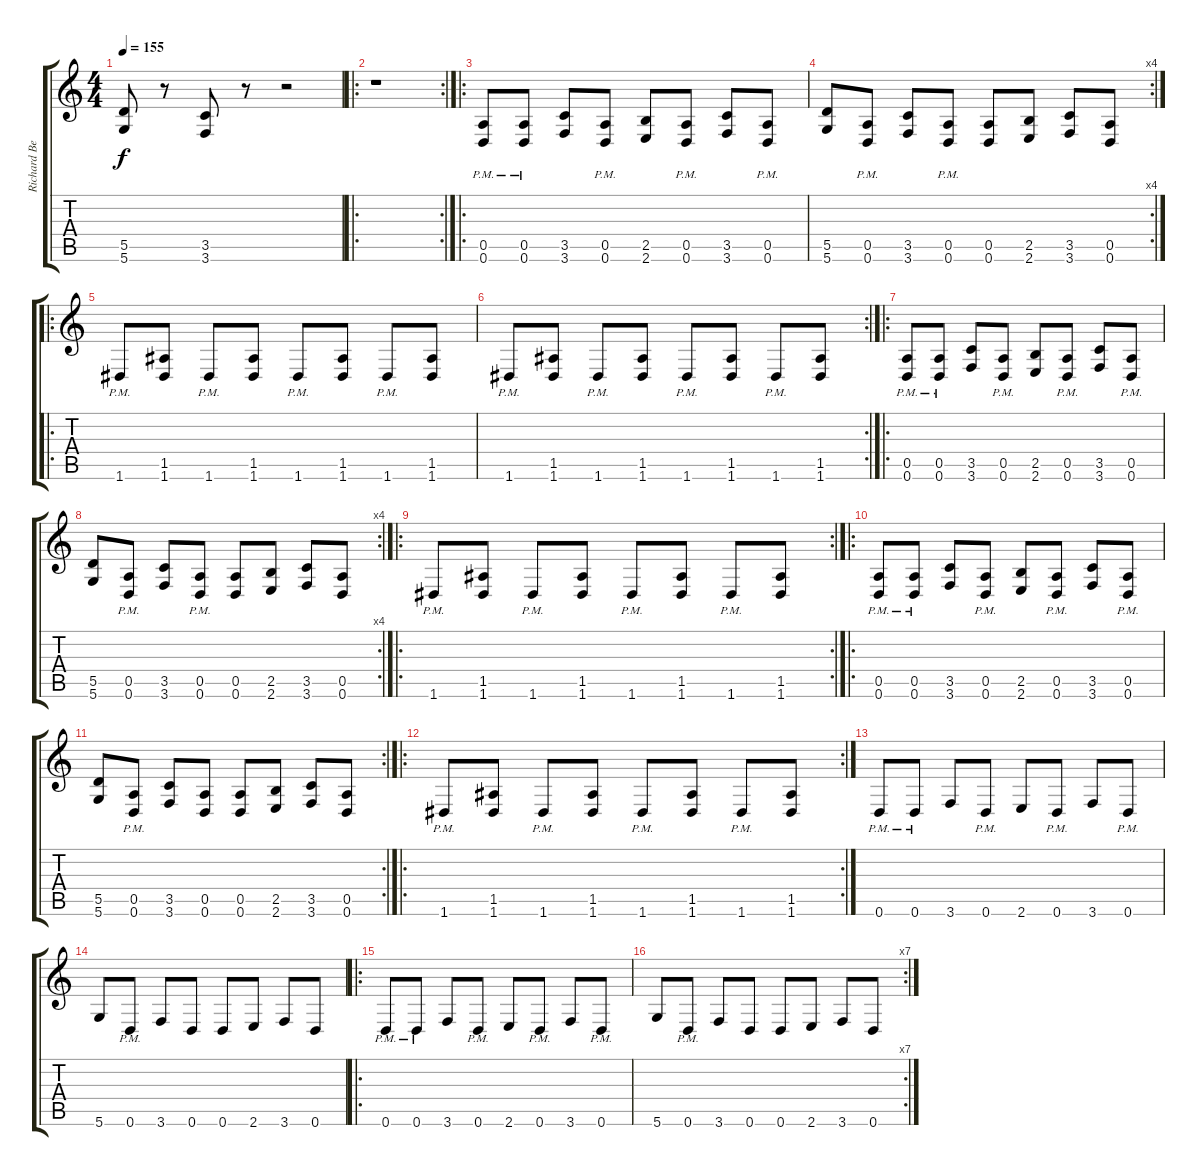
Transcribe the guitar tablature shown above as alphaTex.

\track ("Richard Bernstein" "Richard Be") {instrument distortionguitar}
\staff {score tabs}
\tuning (E4 B3 G3 D3 A2 D2) {hide}
\ts (4 4)
\tempo 155
\clef g2
\ks c
(5.5 5.6).8{dy f} r.8 (3.5 3.6).8 r.8 r.2 |
\ro
\rc 2
r.1 |
\ro
(0.5{pm} 0.6{pm}).8 (0.5{pm} 0.6{pm}).8 (3.5 3.6).8 (0.5{pm} 0.6{pm}).8 (2.5 2.6).8 (0.5{pm} 0.6{pm}).8 (3.5 3.6).8 (0.5{pm} 0.6{pm}).8 |
\rc 4
(5.5 5.6).8 (0.5{pm} 0.6{pm}).8 (3.5 3.6).8 (0.5{pm} 0.6{pm}).8 (0.5 0.6).8 (2.5 2.6).8 (3.5 3.6).8 (0.5 0.6).8 |
\ro
1.6{pm}.8 (1.5 1.6).8 1.6{pm}.8 (1.5 1.6).8 1.6{pm}.8 (1.5 1.6).8 1.6{pm}.8 (1.5 1.6).8 |
\rc 2
1.6{pm}.8 (1.5 1.6).8 1.6{pm}.8 (1.5 1.6).8 1.6{pm}.8 (1.5 1.6).8 1.6{pm}.8 (1.5 1.6).8 |
\ro
(0.5{pm} 0.6{pm}).8 (0.5{pm} 0.6{pm}).8 (3.5 3.6).8 (0.5{pm} 0.6{pm}).8 (2.5 2.6).8 (0.5{pm} 0.6{pm}).8 (3.5 3.6).8 (0.5{pm} 0.6{pm}).8 |
\rc 4
(5.5 5.6).8 (0.5{pm} 0.6{pm}).8 (3.5 3.6).8 (0.5{pm} 0.6{pm}).8 (0.5 0.6).8 (2.5 2.6).8 (3.5 3.6).8 (0.5 0.6).8 |
\ro
\rc 2
1.6{pm}.8 (1.5 1.6).8 1.6{pm}.8 (1.5 1.6).8 1.6{pm}.8 (1.5 1.6).8 1.6{pm}.8 (1.5 1.6).8 |
\ro
(0.5{pm} 0.6{pm}).8 (0.5{pm} 0.6{pm}).8 (3.5 3.6).8 (0.5{pm} 0.6{pm}).8 (2.5 2.6).8 (0.5{pm} 0.6{pm}).8 (3.5 3.6).8 (0.5{pm} 0.6{pm}).8 |
\rc 2
(5.5 5.6).8 (0.5{pm} 0.6{pm}).8 (3.5 3.6).8 (0.5 0.6).8 (0.5 0.6).8 (2.5 2.6).8 (3.5 3.6).8 (0.5 0.6).8 |
\ro
\rc 2
1.6{pm}.8 (1.5 1.6).8 1.6{pm}.8 (1.5 1.6).8 1.6{pm}.8 (1.5 1.6).8 1.6{pm}.8 (1.5 1.6).8 |
0.6{pm}.8 0.6{pm}.8 3.6.8 0.6{pm}.8 2.6.8 0.6{pm}.8 3.6.8 0.6{pm}.8 |
5.6.8 0.6{pm}.8 3.6.8 0.6.8 0.6.8 2.6.8 3.6.8 0.6.8 |
\ro
0.6{pm}.8 0.6{pm}.8 3.6.8 0.6{pm}.8 2.6.8 0.6{pm}.8 3.6.8 0.6{pm}.8 |
\rc 7
5.6.8 0.6{pm}.8 3.6.8 0.6.8 0.6.8 2.6.8 3.6.8 0.6.8
